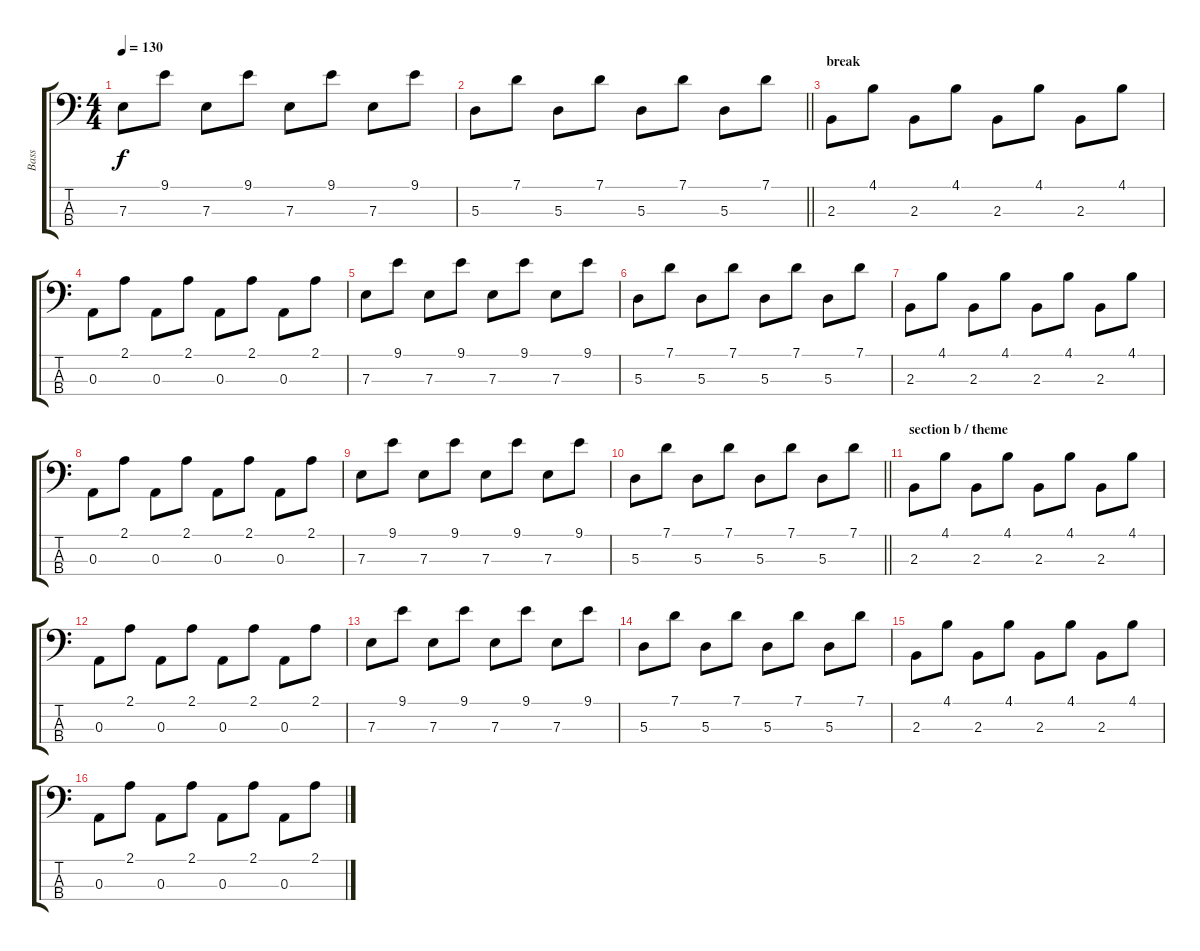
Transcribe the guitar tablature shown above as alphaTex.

\track ("Bass" "Bass") {instrument electricbasspick}
\staff {score tabs}
\tuning (G2 D2 A1 E1) {hide}
\ts (4 4)
\tempo 130
\clef f4
\ks c
7.3.8{dy f} 9.1.8 7.3.8 9.1.8 7.3.8 9.1.8 7.3.8 9.1.8 |
\barLineRight lightlight
5.3.8 7.1.8 5.3.8 7.1.8 5.3.8 7.1.8 5.3.8 7.1.8 |
\section ("" "break")
2.3.8{volume 10} 4.1.8 2.3.8 4.1.8 2.3.8 4.1.8 2.3.8 4.1.8 |
0.3.8 2.1.8 0.3.8 2.1.8 0.3.8 2.1.8 0.3.8 2.1.8 |
7.3.8 9.1.8 7.3.8 9.1.8 7.3.8 9.1.8 7.3.8 9.1.8 |
5.3.8 7.1.8 5.3.8 7.1.8 5.3.8 7.1.8 5.3.8 7.1.8 |
2.3.8 4.1.8 2.3.8 4.1.8 2.3.8 4.1.8 2.3.8 4.1.8 |
0.3.8 2.1.8 0.3.8 2.1.8 0.3.8 2.1.8 0.3.8 2.1.8 |
7.3.8 9.1.8 7.3.8 9.1.8 7.3.8 9.1.8 7.3.8 9.1.8 |
\barLineRight lightlight
5.3.8 7.1.8 5.3.8 7.1.8 5.3.8 7.1.8 5.3.8 7.1.8 |
\section ("" "section b / theme")
2.3.8 4.1.8 2.3.8 4.1.8 2.3.8 4.1.8 2.3.8 4.1.8 |
0.3.8 2.1.8 0.3.8 2.1.8 0.3.8 2.1.8 0.3.8 2.1.8 |
7.3.8 9.1.8 7.3.8 9.1.8 7.3.8 9.1.8 7.3.8 9.1.8 |
5.3.8 7.1.8 5.3.8 7.1.8 5.3.8 7.1.8 5.3.8 7.1.8 |
2.3.8 4.1.8 2.3.8 4.1.8 2.3.8 4.1.8 2.3.8 4.1.8 |
0.3.8 2.1.8 0.3.8 2.1.8 0.3.8 2.1.8 0.3.8 2.1.8
